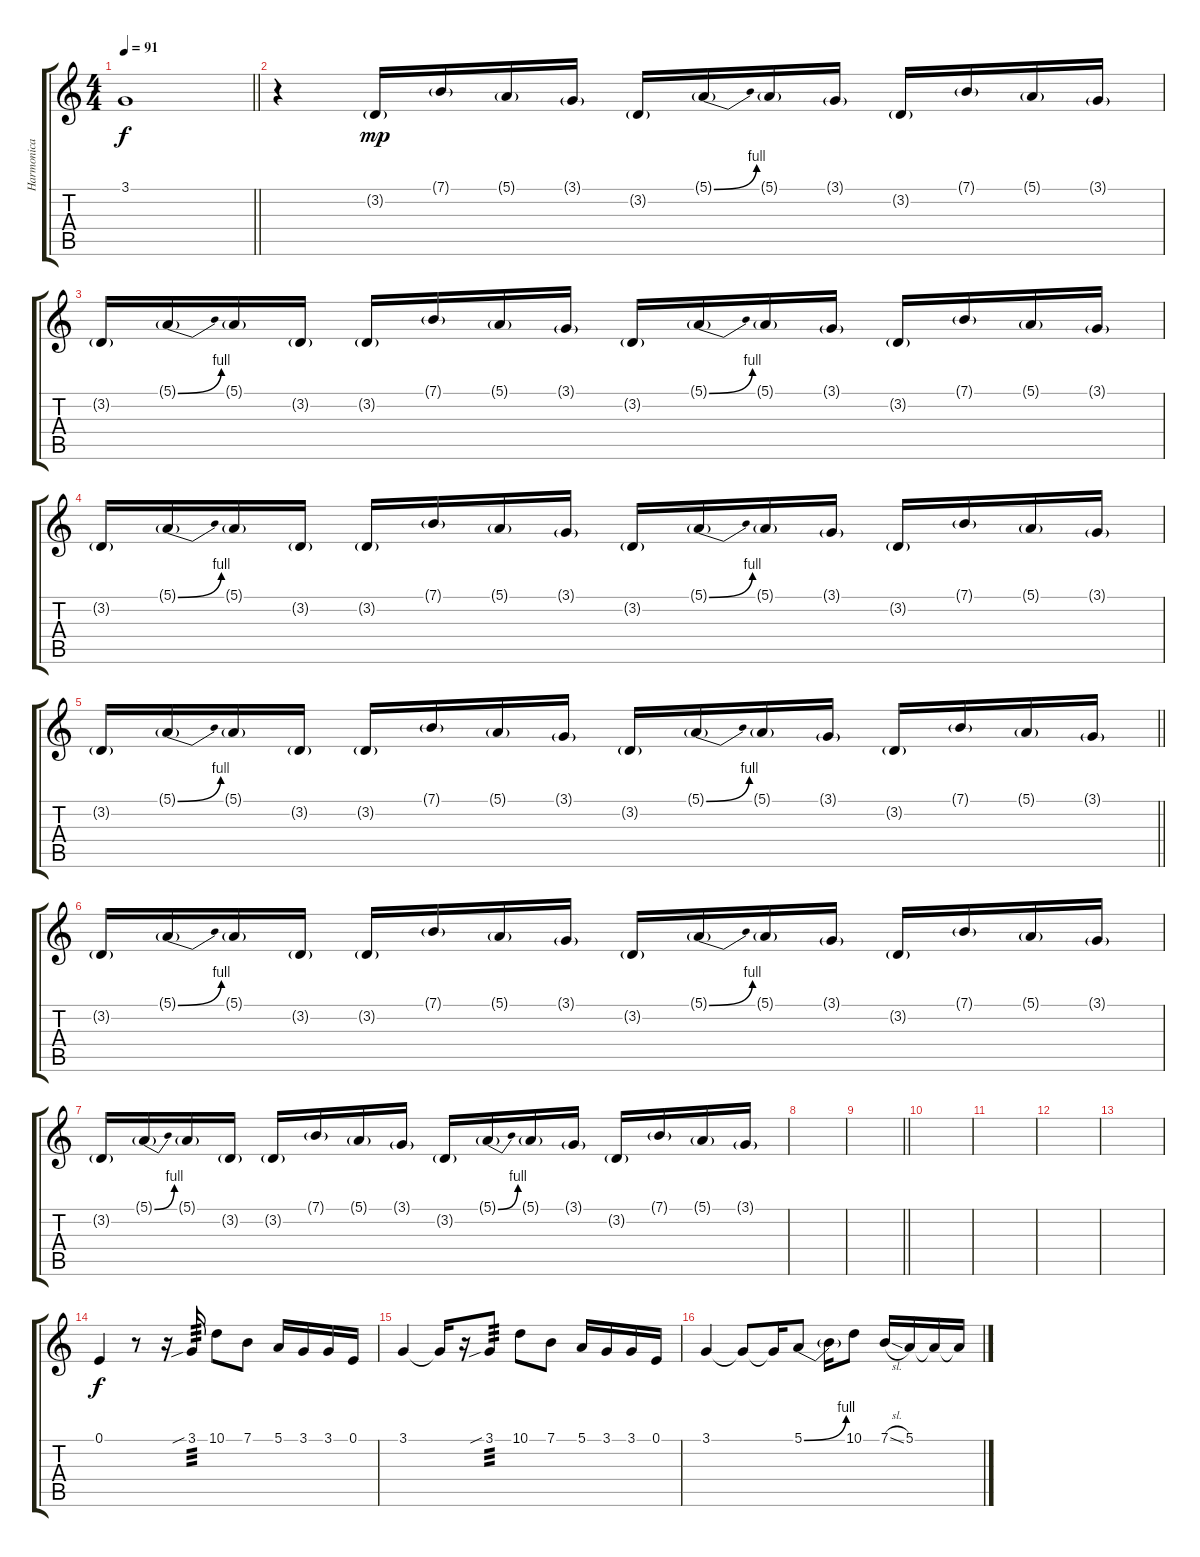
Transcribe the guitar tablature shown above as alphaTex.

\track ("Harmonica" "Harmonica") {instrument harmonica}
\staff {score tabs}
\tuning (E4 B3 G3 D3 A2 E2) {hide}
\ts (4 4)
\tempo 91
\clef g2
\barLineRight lightlight
\ks c
3.1.1{dy f} |
r.4 3.2{g}.16{dy mp} 7.1{g}.16 5.1{g}.16 3.1{g}.16 3.2{g}.16 5.1{be (bend 0 0 60 4) g}.16 5.1{g}.16 3.1{g}.16 3.2{g}.16 7.1{g}.16 5.1{g}.16 3.1{g}.16 |
3.2{g}.16 5.1{be (bend 0 0 60 4) g}.16 5.1{g}.16 3.2{g}.16 3.2{g}.16 7.1{g}.16 5.1{g}.16 3.1{g}.16 3.2{g}.16 5.1{be (bend 0 0 60 4) g}.16 5.1{g}.16 3.1{g}.16 3.2{g}.16 7.1{g}.16 5.1{g}.16 3.1{g}.16 |
3.2{g}.16 5.1{be (bend 0 0 60 4) g}.16 5.1{g}.16 3.2{g}.16 3.2{g}.16 7.1{g}.16 5.1{g}.16 3.1{g}.16 3.2{g}.16 5.1{be (bend 0 0 60 4) g}.16 5.1{g}.16 3.1{g}.16 3.2{g}.16 7.1{g}.16 5.1{g}.16 3.1{g}.16 |
\barLineRight lightlight
3.2{g}.16 5.1{be (bend 0 0 60 4) g}.16 5.1{g}.16 3.2{g}.16 3.2{g}.16 7.1{g}.16 5.1{g}.16 3.1{g}.16 3.2{g}.16 5.1{be (bend 0 0 60 4) g}.16 5.1{g}.16 3.1{g}.16 3.2{g}.16 7.1{g}.16 5.1{g}.16 3.1{g}.16 |
3.2{g}.16 5.1{be (bend 0 0 60 4) g}.16 5.1{g}.16 3.2{g}.16 3.2{g}.16 7.1{g}.16 5.1{g}.16 3.1{g}.16 3.2{g}.16 5.1{be (bend 0 0 60 4) g}.16 5.1{g}.16 3.1{g}.16 3.2{g}.16 7.1{g}.16 5.1{g}.16 3.1{g}.16 |
3.2{g}.16 5.1{be (bend 0 0 60 4) g}.16 5.1{g}.16 3.2{g}.16 3.2{g}.16 7.1{g}.16 5.1{g}.16 3.1{g}.16 3.2{g}.16 5.1{be (bend 0 0 60 4) g}.16 5.1{g}.16 3.1{g}.16 3.2{g}.16 7.1{g}.16 5.1{g}.16 3.1{g}.16 |
|
\barLineRight lightlight
|
|
|
|
|
0.1.4{dy f} r.8 r.16 3.1{sib}.16{tp 3} 10.1.8 7.1.8 5.1.16 3.1.16 3.1.16 0.1.16 |
3.1.4 3.1{t}.16 r.16 3.1{sib}.8{tp 3} 10.1.8 7.1.8 5.1.16 3.1.16 3.1.16 0.1.16 |
3.1.4 3.1{t}.8 3.1{t}.16 5.1{be (bend 0 0 60 4)}.8 5.1{t}.16 10.1.8 7.1{sl}.16 5.1.16 5.1{t}.16 5.1{t}.16
